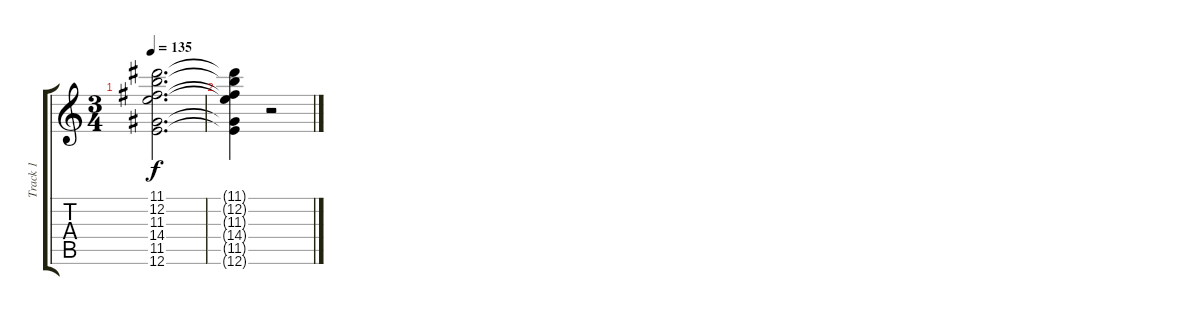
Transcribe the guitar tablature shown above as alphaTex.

\track ("Track 1" "Track 1") {instrument electricguitarjazz}
\staff {score tabs}
\tuning (E4 B3 G3 D3 A2 E2) {hide}
\ts (3 4)
\tempo 135
\clef g2
\ks c
(11.1{t} 12.2{t} 11.3{t} 14.4{t} 11.5{t} 12.6{t}).2{d dy f} |
(11.1{t} 12.2{t} 11.3{t} 14.4{t} 11.5{t} 12.6{t}).4 r.2
